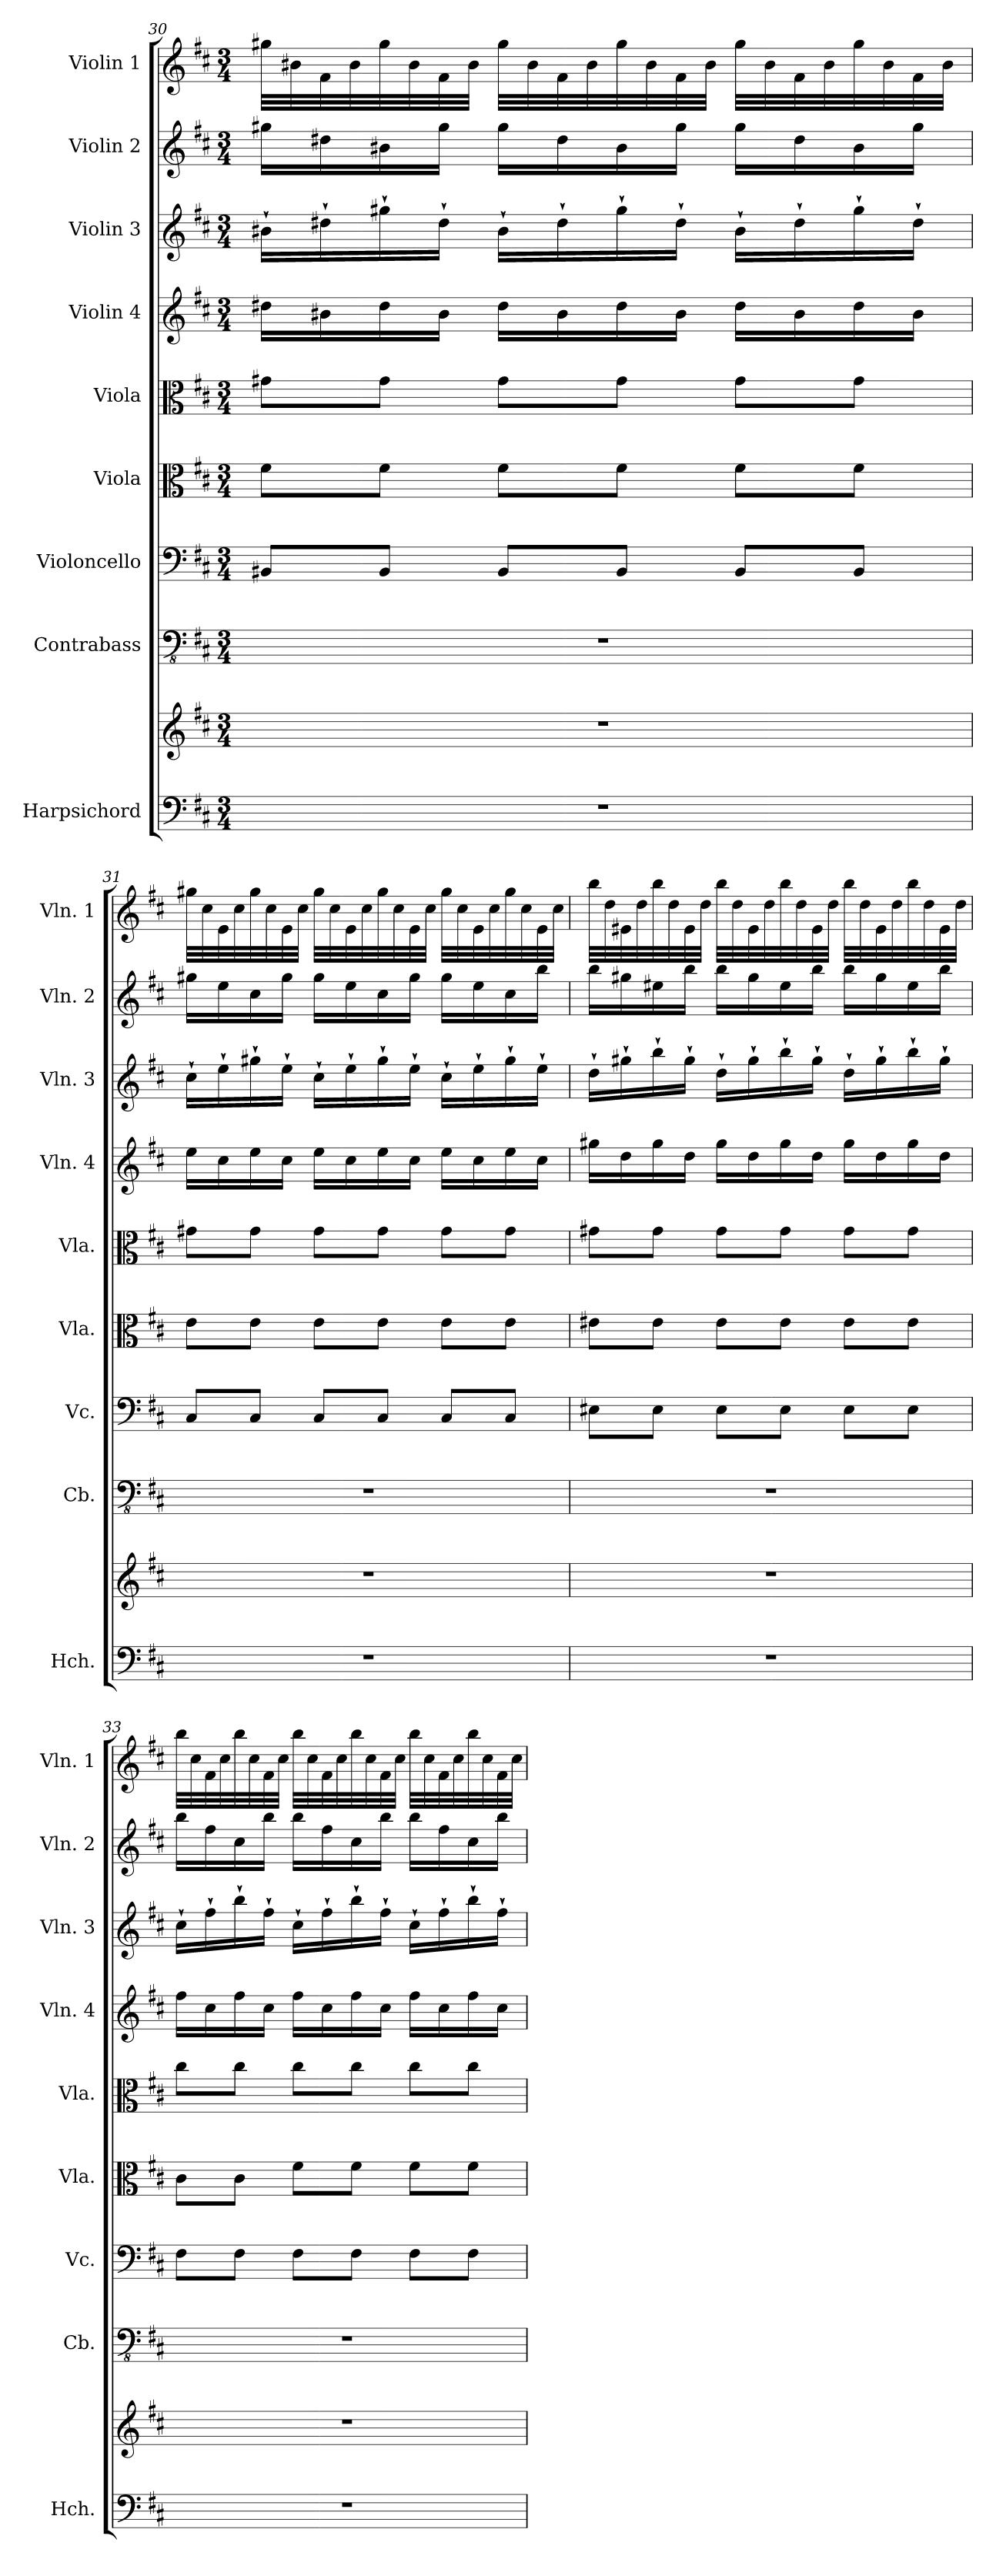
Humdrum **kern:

**kern	**kern	**kern	**kern	**kern	**kern	**kern	**kern	**kern	**kern
*part9	*part9	*part8	*part7	*part6	*part5	*part4	*part3	*part2	*part1
*staff10	*staff9	*staff8	*staff7	*staff6	*staff5	*staff4	*staff3	*staff2	*staff1
*I"Harpsichord	*	*I"Contrabass	*I"Violoncello	*I"Viola	*I"Viola	*I"Violin 4	*I"Violin 3	*I"Violin 2	*I"Violin 1
*I'Hch.	*	*I'Cb.	*I'Vc.	*I'Vla.	*I'Vla.	*I'Vln. 4	*I'Vln. 3	*I'Vln. 2	*I'Vln. 1
*clefF4	*clefG2	*clefFv4	*clefF4	*clefC3	*clefC3	*clefG2	*clefG2	*clefG2	*clefG2
*	*	*ITrd7c12	*	*	*	*	*	*	*
*k[f#c#]	*k[f#c#]	*k[f#c#]	*k[f#c#]	*k[f#c#]	*k[f#c#]	*k[f#c#]	*k[f#c#]	*k[f#c#]	*k[f#c#]
*M3/4	*M3/4	*M3/4	*M3/4	*M3/4	*M3/4	*M3/4	*M3/4	*M3/4	*M3/4
=30	=30	=30	=30	=30	=30	=30	=30	=30	=30
2.r	2.r	2.r	8BB#X/L	8f#\L	8g#X\L	16dd#X\LL	16b#X`\LL	16gg#X\LL	32gg#X\LLL
.	.	.	.	.	.	.	.	.	32b#X\
.	.	.	.	.	.	16b#X\	16dd#X`\	16dd#X\	32f#\
.	.	.	.	.	.	.	.	.	32b#\
.	.	.	8BB#/J	8f#\J	8g#\J	16dd#\	16gg#X`\	16b#X\	32gg#\
.	.	.	.	.	.	.	.	.	32b#\
.	.	.	.	.	.	16b#\JJ	16dd#`\JJ	16gg#\JJ	32f#\
.	.	.	.	.	.	.	.	.	32b#\JJJ
.	.	.	8BB#/L	8f#\L	8g#\L	16dd#\LL	16b#`\LL	16gg#\LL	32gg#\LLL
.	.	.	.	.	.	.	.	.	32b#\
.	.	.	.	.	.	16b#\	16dd#`\	16dd#\	32f#\
.	.	.	.	.	.	.	.	.	32b#\
.	.	.	8BB#/J	8f#\J	8g#\J	16dd#\	16gg#`\	16b#\	32gg#\
.	.	.	.	.	.	.	.	.	32b#\
.	.	.	.	.	.	16b#\JJ	16dd#`\JJ	16gg#\JJ	32f#\
.	.	.	.	.	.	.	.	.	32b#\JJJ
.	.	.	8BB#/L	8f#\L	8g#\L	16dd#\LL	16b#`\LL	16gg#\LL	32gg#\LLL
.	.	.	.	.	.	.	.	.	32b#\
.	.	.	.	.	.	16b#\	16dd#`\	16dd#\	32f#\
.	.	.	.	.	.	.	.	.	32b#\
.	.	.	8BB#/J	8f#\J	8g#\J	16dd#\	16gg#`\	16b#\	32gg#\
.	.	.	.	.	.	.	.	.	32b#\
.	.	.	.	.	.	16b#\JJ	16dd#`\JJ	16gg#\JJ	32f#\
.	.	.	.	.	.	.	.	.	32b#\JJJ
!!LO:PB:g=z
=31	=31	=31	=31	=31	=31	=31	=31	=31	=31
2.r	2.r	2.r	8C#/L	8e\L	8g#X\L	16ee\LL	16cc#`\LL	16gg#X\LL	32gg#X\LLL
.	.	.	.	.	.	.	.	.	32cc#\
.	.	.	.	.	.	16cc#\	16ee`\	16ee\	32e\
.	.	.	.	.	.	.	.	.	32cc#\
.	.	.	8C#/J	8e\J	8g#\J	16ee\	16gg#X`\	16cc#\	32gg#\
.	.	.	.	.	.	.	.	.	32cc#\
.	.	.	.	.	.	16cc#\JJ	16ee`\JJ	16gg#\JJ	32e\
.	.	.	.	.	.	.	.	.	32cc#\JJJ
.	.	.	8C#/L	8e\L	8g#\L	16ee\LL	16cc#`\LL	16gg#\LL	32gg#\LLL
.	.	.	.	.	.	.	.	.	32cc#\
.	.	.	.	.	.	16cc#\	16ee`\	16ee\	32e\
.	.	.	.	.	.	.	.	.	32cc#\
.	.	.	8C#/J	8e\J	8g#\J	16ee\	16gg#`\	16cc#\	32gg#\
.	.	.	.	.	.	.	.	.	32cc#\
.	.	.	.	.	.	16cc#\JJ	16ee`\JJ	16gg#\JJ	32e\
.	.	.	.	.	.	.	.	.	32cc#\JJJ
.	.	.	8C#/L	8e\L	8g#\L	16ee\LL	16cc#`\LL	16gg#\LL	32gg#\LLL
.	.	.	.	.	.	.	.	.	32cc#\
.	.	.	.	.	.	16cc#\	16ee`\	16ee\	32e\
.	.	.	.	.	.	.	.	.	32cc#\
.	.	.	8C#/J	8e\J	8g#\J	16ee\	16gg#`\	16cc#\	32gg#\
.	.	.	.	.	.	.	.	.	32cc#\
.	.	.	.	.	.	16cc#\JJ	16ee`\JJ	16bb\JJ	32e\
.	.	.	.	.	.	.	.	.	32cc#\JJJ
=32	=32	=32	=32	=32	=32	=32	=32	=32	=32
2.r	2.r	2.r	8E#X\L	8e#X\L	8g#X\L	16gg#X\LL	16dd`\LL	16bb\LL	32bb\LLL
.	.	.	.	.	.	.	.	.	32dd\
.	.	.	.	.	.	16dd\	16gg#X`\	16gg#X\	32e#X\
.	.	.	.	.	.	.	.	.	32dd\
.	.	.	8E#\J	8e#\J	8g#\J	16gg#\	16bb`\	16ee#X\	32bb\
.	.	.	.	.	.	.	.	.	32dd\
.	.	.	.	.	.	16dd\JJ	16gg#`\JJ	16bb\JJ	32e#\
.	.	.	.	.	.	.	.	.	32dd\JJJ
.	.	.	8E#\L	8e#\L	8g#\L	16gg#\LL	16dd`\LL	16bb\LL	32bb\LLL
.	.	.	.	.	.	.	.	.	32dd\
.	.	.	.	.	.	16dd\	16gg#`\	16gg#\	32e#\
.	.	.	.	.	.	.	.	.	32dd\
.	.	.	8E#\J	8e#\J	8g#\J	16gg#\	16bb`\	16ee#\	32bb\
.	.	.	.	.	.	.	.	.	32dd\
.	.	.	.	.	.	16dd\JJ	16gg#`\JJ	16bb\JJ	32e#\
.	.	.	.	.	.	.	.	.	32dd\JJJ
.	.	.	8E#\L	8e#\L	8g#\L	16gg#\LL	16dd`\LL	16bb\LL	32bb\LLL
.	.	.	.	.	.	.	.	.	32dd\
.	.	.	.	.	.	16dd\	16gg#`\	16gg#\	32e#\
.	.	.	.	.	.	.	.	.	32dd\
.	.	.	8E#\J	8e#\J	8g#\J	16gg#\	16bb`\	16ee#\	32bb\
.	.	.	.	.	.	.	.	.	32dd\
.	.	.	.	.	.	16dd\JJ	16gg#`\JJ	16bb\JJ	32e#\
.	.	.	.	.	.	.	.	.	32dd\JJJ
!!LO:PB:g=z
=33	=33	=33	=33	=33	=33	=33	=33	=33	=33
2.r	2.r	2.r	8F#\L	8c#\L	8cc#\L	16ff#\LL	16cc#`\LL	16bb\LL	32bb\LLL
.	.	.	.	.	.	.	.	.	32cc#\
.	.	.	.	.	.	16cc#\	16ff#`\	16ff#\	32f#\
.	.	.	.	.	.	.	.	.	32cc#\
.	.	.	8F#\J	8c#\J	8cc#\J	16ff#\	16bb`\	16cc#\	32bb\
.	.	.	.	.	.	.	.	.	32cc#\
.	.	.	.	.	.	16cc#\JJ	16ff#`\JJ	16bb\JJ	32f#\
.	.	.	.	.	.	.	.	.	32cc#\JJJ
.	.	.	8F#\L	8f#\L	8cc#\L	16ff#\LL	16cc#`\LL	16bb\LL	32bb\LLL
.	.	.	.	.	.	.	.	.	32cc#\
.	.	.	.	.	.	16cc#\	16ff#`\	16ff#\	32f#\
.	.	.	.	.	.	.	.	.	32cc#\
.	.	.	8F#\J	8f#\J	8cc#\J	16ff#\	16bb`\	16cc#\	32bb\
.	.	.	.	.	.	.	.	.	32cc#\
.	.	.	.	.	.	16cc#\JJ	16ff#`\JJ	16bb\JJ	32f#\
.	.	.	.	.	.	.	.	.	32cc#\JJJ
.	.	.	8F#\L	8f#\L	8cc#\L	16ff#\LL	16cc#`\LL	16bb\LL	32bb\LLL
.	.	.	.	.	.	.	.	.	32cc#\
.	.	.	.	.	.	16cc#\	16ff#`\	16ff#\	32f#\
.	.	.	.	.	.	.	.	.	32cc#\
.	.	.	8F#\J	8f#\J	8cc#\J	16ff#\	16bb`\	16cc#\	32bb\
.	.	.	.	.	.	.	.	.	32cc#\
.	.	.	.	.	.	16cc#\JJ	16ff#`\JJ	16bb\JJ	32f#\
.	.	.	.	.	.	.	.	.	32cc#\JJJ
=	=	=	=	=	=	=	=	=	=
*-	*-	*-	*-	*-	*-	*-	*-	*-	*-
